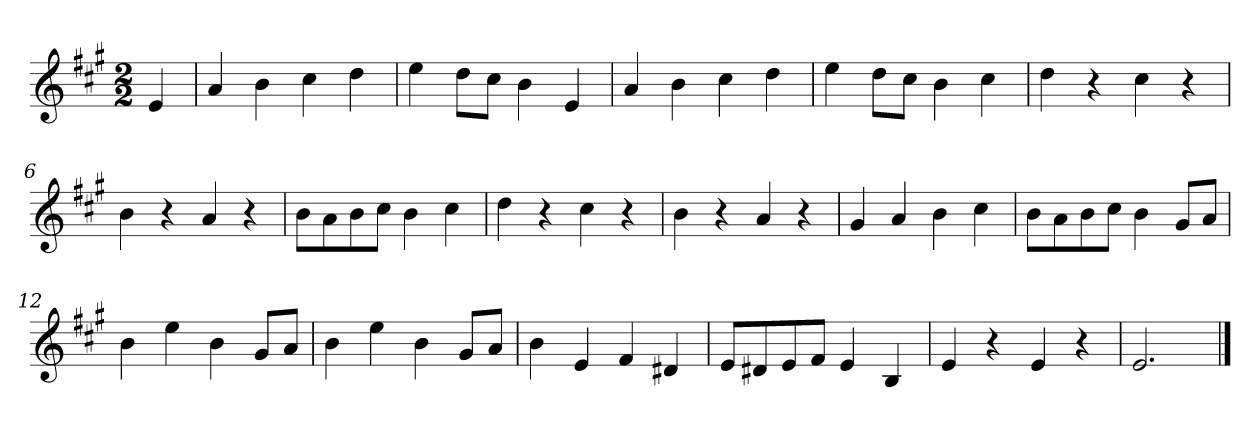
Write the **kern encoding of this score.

**kern
*part1
*staff1
*k[f#c#g#]
*M2/2
*MM120
=
4e
=1
4a
4b
4cc#
4dd
=2
4ee
8ddL
8cc#J
4b
4e
=3
4a
4b
4cc#
4dd
=4
4ee
8ddL
8cc#J
4b
4cc#
=5
4dd
4r
4cc#
4r
=6
4b
4r
4a
4r
=7
8bL
8a
8b
8cc#J
4b
4cc#
=8
4dd
4r
4cc#
4r
=9
4b
4r
4a
4r
=10
4g#
4a
4b
4cc#
=11
8bL
8a
8b
8cc#J
4b
8g#L
8aJ
=12
4b
4ee
4b
8g#L
8aJ
=13
4b
4ee
4b
8g#L
8aJ
=14
4b
4e
4f#
4d#X
=15
8eL
8d#X
8e
8f#J
4e
4B
=16
4e
4r
4e
4r
=17
2.e
==
*-
